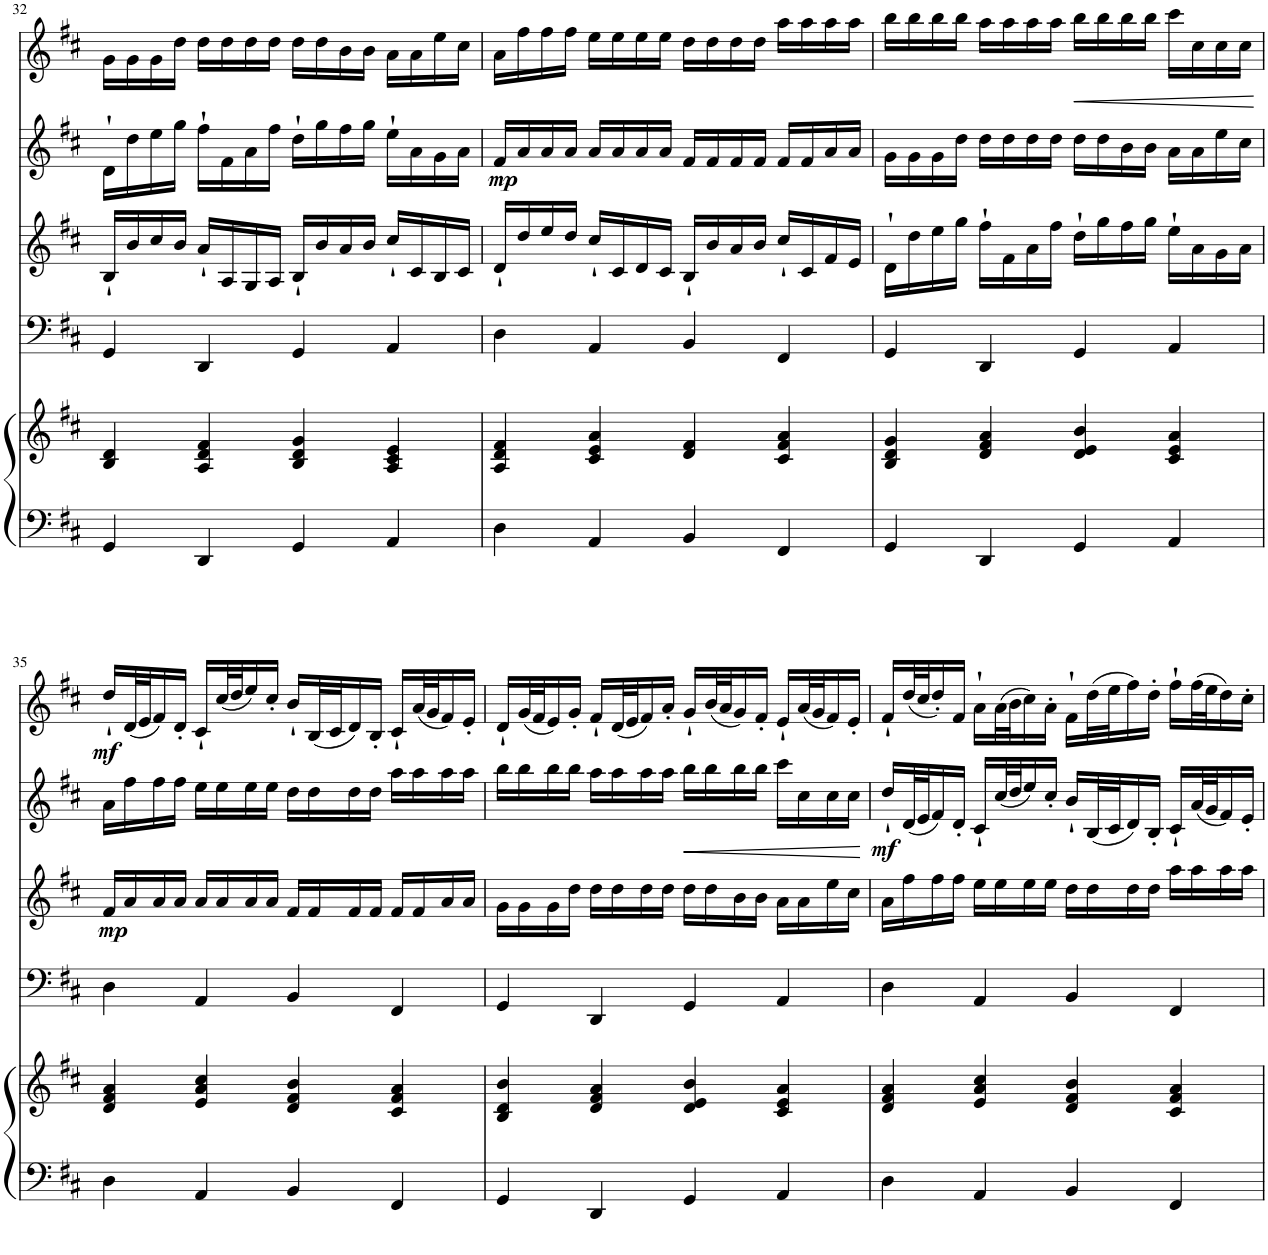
**kern	**kern	**kern	**kern	**dynam	**kern	**dynam	**kern	**dynam
*part5	*part5	*part4	*part3	*part3	*part2	*part2	*part1	*part1
*staff6	*staff5	*staff4	*staff3	*staff3	*staff2	*staff2	*staff1	*staff1
*I"Piano	*	*I"Violoncello	*I"Violin	*	*I"Violin	*	*I"Violin	*
*I'Pno	*	*I'Vc	*I'Vln	*	*I'Vln	*	*I'Vln	*
!!LO:PB:g=z
*clefF4	*clefG2	*clefF4	*clefG2	*	*clefG2	*	*clefG2	*
*k[f#c#]	*k[f#c#]	*k[f#c#]	*k[f#c#]	*	*k[f#c#]	*	*k[f#c#]	*
*M4/4	*M4/4	*M4/4	*M4/4	*	*M4/4	*	*M4/4	*
*met(c)	*met(c)	*met(c)	*met(c)	*	*met(c)	*	*met(c)	*
=32	=32	=32	=32	=32	=32	=32	=32	=32
4GG/	4B/ 4d/	4GG/	16B`/LL	.	16d`\LL	.	16g\LL	.
.	.	.	16b/	.	16dd\	.	16g\	.
.	.	.	16cc#/	.	16ee\	.	16g\	.
.	.	.	16b/JJ	.	16gg\JJ	.	16dd\JJ	.
4DD/	4A/ 4d/ 4f#/	4DD/	16a`/LL	.	16ff#`\LL	.	16dd\LL	.
.	.	.	16A/	.	16f#\	.	16dd\	.
.	.	.	16G/	.	16a\	.	16dd\	.
.	.	.	16A/JJ	.	16ff#\JJ	.	16dd\JJ	.
4GG/	4B/ 4d/ 4g/	4GG/	16B`/LL	.	16dd`\LL	.	16dd\LL	.
.	.	.	16b/	.	16gg\	.	16dd\	.
.	.	.	16a/	.	16ff#\	.	16b\	.
.	.	.	16b/JJ	.	16gg\JJ	.	16b\JJ	.
4AA/	4A/ 4c#/ 4e/	4AA/	16cc#`/LL	.	16ee`\LL	.	16a\LL	.
.	.	.	16c#/	.	16a\	.	16a\	.
.	.	.	16B/	.	16g\	.	16ee\	.
.	.	.	16c#/JJ	.	16a\JJ	.	16cc#\JJ	.
=33	=33	=33	=33	=33	=33	=33	=33	=33
!	!	!	!	!	!	!LO:DY:b	!	!
4D\	4A/ 4d/ 4f#/	4D\	16d`/LL	.	16f#/LL	mp	16a\LL	.
.	.	.	16dd/	.	16a/	.	16ff#\	.
.	.	.	16ee/	.	16a/	.	16ff#\	.
.	.	.	16dd/JJ	.	16a/JJ	.	16ff#\JJ	.
4AA/	4c#/ 4e/ 4a/	4AA/	16cc#`/LL	.	16a/LL	.	16ee\LL	.
.	.	.	16c#/	.	16a/	.	16ee\	.
.	.	.	16d/	.	16a/	.	16ee\	.
.	.	.	16c#/JJ	.	16a/JJ	.	16ee\JJ	.
4BB/	4d/ 4f#/	4BB/	16B`/LL	.	16f#/LL	.	16dd\LL	.
.	.	.	16b/	.	16f#/	.	16dd\	.
.	.	.	16a/	.	16f#/	.	16dd\	.
.	.	.	16b/JJ	.	16f#/JJ	.	16dd\JJ	.
4FF#/	4c#/ 4f#/ 4a/	4FF#/	16cc#`/LL	.	16f#/LL	.	16aa\LL	.
.	.	.	16c#/	.	16f#/	.	16aa\	.
.	.	.	16f#/	.	16a/	.	16aa\	.
.	.	.	16e/JJ	.	16a/JJ	.	16aa\JJ	.
=34	=34	=34	=34	=34	=34	=34	=34	=34
4GG/	4B/ 4d/ 4g/	4GG/	16d`\LL	.	16g\LL	.	16bb\LL	.
.	.	.	16dd\	.	16g\	.	16bb\	.
.	.	.	16ee\	.	16g\	.	16bb\	.
.	.	.	16gg\JJ	.	16dd\JJ	.	16bb\JJ	.
4DD/	4d/ 4f#/ 4a/	4DD/	16ff#`\LL	.	16dd\LL	.	16aa\LL	.
.	.	.	16f#\	.	16dd\	.	16aa\	.
.	.	.	16a\	.	16dd\	.	16aa\	.
.	.	.	16ff#\JJ	.	16dd\JJ	.	16aa\JJ	.
!	!	!	!	!	!	!	!	!LO:HP:b
4GG/	4d/ 4e/ 4b/	4GG/	16dd`\LL	.	16dd\LL	.	16bb\LL	<
.	.	.	16gg\	.	16dd\	.	16bb\	.
.	.	.	16ff#\	.	16b\	.	16bb\	.
.	.	.	16gg\JJ	.	16b\JJ	.	16bb\JJ	.
4AA/	4c#/ 4e/ 4a/	4AA/	16ee`\LL	.	16a\LL	.	16ccc#\LL	.
.	.	.	16a\	.	16a\	.	16cc#\	.
.	.	.	16g\	.	16ee\	.	16cc#\	.
.	.	.	16a\JJ	.	16cc#\JJ	.	16cc#\JJ	.
.	.	.	.	.	.	.	.	[
!!LO:LB:g=z
=35	=35	=35	=35	=35	=35	=35	=35	=35
!	!	!	!	!LO:DY:b	!	!	!	!LO:DY:b
4D\	4d/ 4f#/ 4a/	4D\	16f#/LL	mp	16a\LL	.	16dd`/LL	mf
.	.	.	16a/	.	16ff#\	.	(32d/L	.
.	.	.	.	.	.	.	32e/J	.
.	.	.	16a/	.	16ff#\	.	16f#/)	.
.	.	.	16a/JJ	.	16ff#\JJ	.	16d'/JJ	.
4AA/	4e/ 4a/ 4cc#/	4AA/	16a/LL	.	16ee\LL	.	16c#`/LL	.
.	.	.	16a/	.	16ee\	.	(32cc#/L	.
.	.	.	.	.	.	.	32dd/J	.
.	.	.	16a/	.	16ee\	.	16ee/)	.
.	.	.	16a/JJ	.	16ee\JJ	.	16cc#'/JJ	.
4BB/	4d/ 4f#/ 4b/	4BB/	16f#/LL	.	16dd\LL	.	16b`/LL	.
.	.	.	16f#/	.	16dd\	.	(32B/L	.
.	.	.	.	.	.	.	32c#/J	.
.	.	.	16f#/	.	16dd\	.	16d/)	.
.	.	.	16f#/JJ	.	16dd\JJ	.	16B'/JJ	.
4FF#/	4c#/ 4f#/ 4a/	4FF#/	16f#/LL	.	16aa\LL	.	16c#`/LL	.
.	.	.	16f#/	.	16aa\	.	(32a/L	.
.	.	.	.	.	.	.	32g/J	.
.	.	.	16a/	.	16aa\	.	16f#/)	.
.	.	.	16a/JJ	.	16aa\JJ	.	16e'/JJ	.
=36	=36	=36	=36	=36	=36	=36	=36	=36
4GG/	4B/ 4d/ 4b/	4GG/	16g\LL	.	16bb\LL	.	16d`/LL	.
.	.	.	16g\	.	16bb\	.	(32g/L	.
.	.	.	.	.	.	.	32f#/J	.
.	.	.	16g\	.	16bb\	.	16e/)	.
.	.	.	16dd\JJ	.	16bb\JJ	.	16g'/JJ	.
4DD/	4d/ 4f#/ 4a/	4DD/	16dd\LL	.	16aa\LL	.	16f#`/LL	.
.	.	.	16dd\	.	16aa\	.	(32d/L	.
.	.	.	.	.	.	.	32e/J	.
.	.	.	16dd\	.	16aa\	.	16f#/)	.
.	.	.	16dd\JJ	.	16aa\JJ	.	16a'/JJ	.
!	!	!	!	!	!	!LO:HP:b	!	!
4GG/	4d/ 4e/ 4b/	4GG/	16dd\LL	.	16bb\LL	<	16g`/LL	.
.	.	.	16dd\	.	16bb\	.	(32b/L	.
.	.	.	.	.	.	.	32a/J	.
.	.	.	16b\	.	16bb\	.	16g/)	.
.	.	.	16b\JJ	.	16bb\JJ	.	16f#'/JJ	.
4AA/	4c#/ 4e/ 4a/	4AA/	16a\LL	.	16ccc#\LL	.	16e`/LL	.
.	.	.	16a\	.	16cc#\	.	(32a/L	.
.	.	.	.	.	.	.	32g/J	.
.	.	.	16ee\	.	16cc#\	.	16f#/)	.
.	.	.	16cc#\JJ	.	16cc#\JJ	.	16e'/JJ	.
.	.	.	.	.	.	[	.	.
=37	=37	=37	=37	=37	=37	=37	=37	=37
!	!	!	!	!	!	!LO:DY:b	!	!
4D\	4d/ 4f#/ 4a/	4D\	16a\LL	.	16dd`/LL	mf	16f#`/LL	.
.	.	.	16ff#\	.	(32d/L	.	(32dd/L	.
.	.	.	.	.	32e/J	.	32cc#/J	.
.	.	.	16ff#\	.	16f#/)	.	16dd'/)	.
.	.	.	16ff#\JJ	.	16d'/JJ	.	16f#/JJ	.
4AA/	4e/ 4a/ 4cc#/	4AA/	16ee\LL	.	16c#`/LL	.	16a`\LL	.
.	.	.	16ee\	.	(32cc#/L	.	(32a\L	.
.	.	.	.	.	32dd/J	.	32b\J	.
.	.	.	16ee\	.	16ee/)	.	16cc#\)	.
.	.	.	16ee\JJ	.	16cc#'/JJ	.	16a'\JJ	.
4BB/	4d/ 4f#/ 4b/	4BB/	16dd\LL	.	16b`/LL	.	16f#`\LL	.
.	.	.	16dd\	.	(32B/L	.	(32dd\L	.
.	.	.	.	.	32c#/J	.	32ee\J	.
.	.	.	16dd\	.	16d/)	.	16ff#\)	.
.	.	.	16dd\JJ	.	16B'/JJ	.	16dd'\JJ	.
4FF#/	4c#/ 4f#/ 4a/	4FF#/	16aa\LL	.	16c#`/LL	.	16ff#`\LL	.
.	.	.	16aa\	.	(32a/L	.	(32ff#\L	.
.	.	.	.	.	32g/J	.	32ee\J	.
.	.	.	16aa\	.	16f#/)	.	16dd\)	.
.	.	.	16aa\JJ	.	16e'/JJ	.	16cc#'\JJ	.
=	=	=	=	=	=	=	=	=
*-	*-	*-	*-	*-	*-	*-	*-	*-
